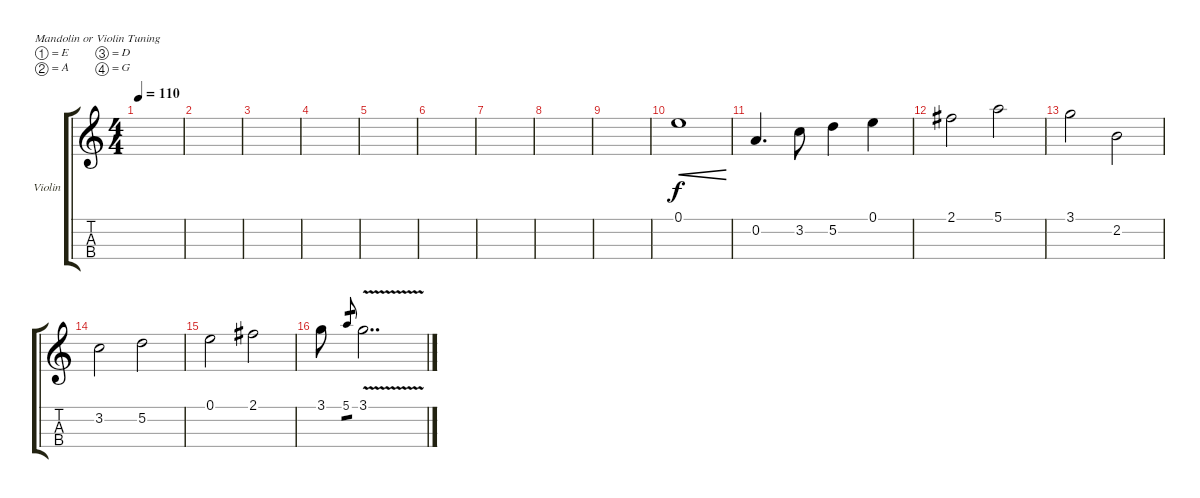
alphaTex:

\bracketExtendMode groupsimilarinstruments
\firstSystemTrackNameOrientation horizontal
\otherSystemsTrackNameOrientation horizontal
\track ("Violin" "Violin") {instrument violin}
\staff {score tabs}
\tuning (E5 A4 D4 G3)
\ts (4 4)
\tempo 110
\clef g2
\scale
0.487395
\ks c
|
\scale
0.256303 |
\scale
0.256303 |
\scale
0.333333 |
\scale
0.333333 |
\scale
0.333333 |
\scale
0.333333 |
\scale
0.333333 |
\scale
0.333333 |
\scale
0.333333 0.1.1{cre} |
\scale
0.333333 0.2.4{d} 3.2.8 5.2.4 0.1.4 |
\scale
0.333333 2.1.2 5.1.2 |
\scale
0.333333 3.1.2 2.2.2 |
\scale
0.333333 3.2.2 5.2.2 |
\scale
0.333333 0.1.2 2.1.2 |
\scale
0.333333 3.1.8 5.1.8{gr onbeat tp 1} 3.1{v}.2{dd}
